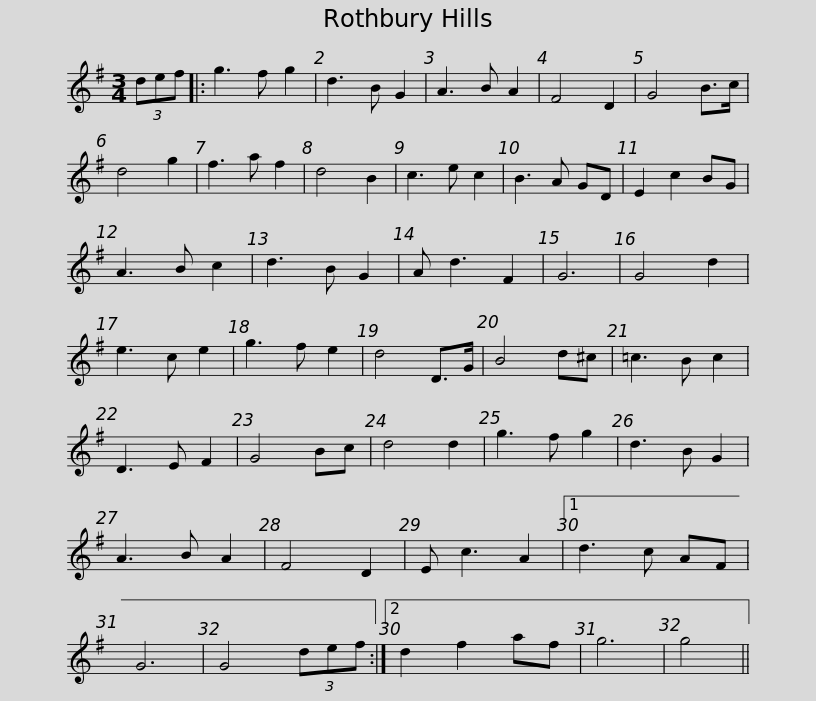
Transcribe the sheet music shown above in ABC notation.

X:1
L:1/8
M:3/4
I:linebreak $
K:G
V:1 treble
V:1
 (3def |: g3 f g2 | d3 B G2 | A3 B A2 | F4 D2 | %5
 G4 B>c | d4 g2 | f3 a f2 | d4 B2 | c3 e c2 | %10
 B3 A GD | E2 c2 BG |$ A3 B c2 | d3 B G2 | A d3 F2 | %15
 G6 | G4 d2 | e3 c e2 | g3 f e2 | d4 D>G | %20
 B4 d^c | =c3 B c2 | D3 E F2 | G4 Bc |$ d4 d2 | %25
 g3 f g2 | d3 B G2 | A3 B A2 | F4 D2 | E c3 A2 |1 %30
 d3 c AF | G6 | G4 (3def :|2 d2 f2 af | g6 | %35
 g4 || %36
